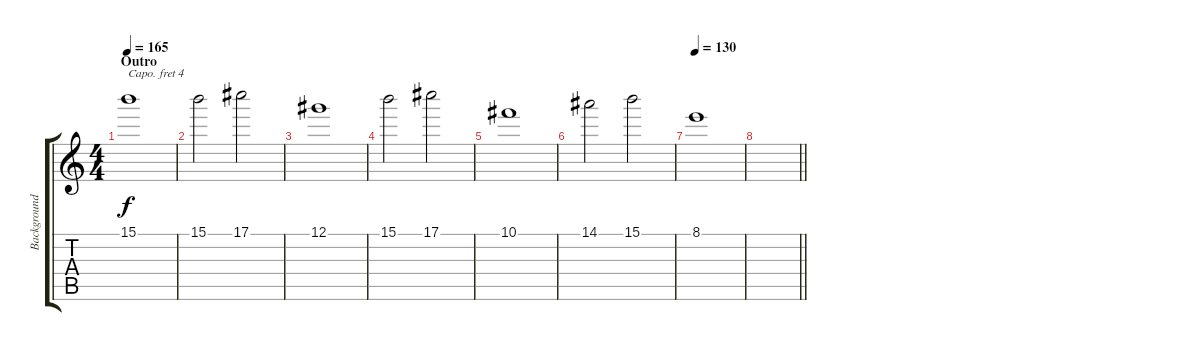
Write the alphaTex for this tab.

\track ("Background" "Background") {instrument distortionguitar}
\staff {score tabs}
\capo 4
\tuning (E4 B3 G3 D3 A2 E2) {hide}
\ts (4 4)
\section ("" "Outro")
\tempo 165
\clef g2
\ks c
15.1.1{dy f volume 9 instrument vibraphone} |
15.1.2 17.1.2 |
12.1.1 |
15.1.2 17.1.2 |
10.1.1 |
14.1.2 15.1.2 |
\tempo 130
8.1.1 |
\barLineRight lightlight
